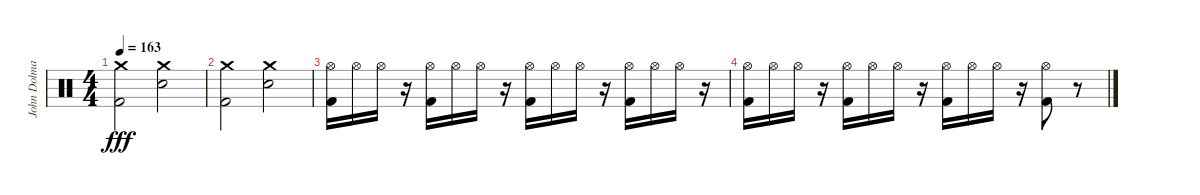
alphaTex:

\track ("John Dolmayan" "John Dolma") {instrument percussion}
\staff {score}
\articulation defaults
\ts (4 4)
\tempo 163
\clef neutral
\ks c
("Crash medium (hit)" "Kick (hit) 2").2{dy fff} ("Crash medium (hit)" "Electric Snare (hit)").2 |
("Crash medium (hit)" "Kick (hit) 2").2 ("Crash medium (hit)" "Electric Snare (hit)").2 |
("Hi-Hat (open)" "Kick (hit) 2").16 "Hi-Hat (open)".16 "Hi-Hat (open)".16 r.16 ("Hi-Hat (open)" "Kick (hit) 2").16 "Hi-Hat (open)".16 "Hi-Hat (open)".16 r.16 ("Hi-Hat (open)" "Kick (hit) 2").16 "Hi-Hat (open)".16 "Hi-Hat (open)".16 r.16 ("Hi-Hat (open)" "Kick (hit) 2").16 "Hi-Hat (open)".16 "Hi-Hat (open)".16 r.16 |
("Hi-Hat (open)" "Kick (hit) 2").16 "Hi-Hat (open)".16 "Hi-Hat (open)".16 r.16 ("Hi-Hat (open)" "Kick (hit) 2").16 "Hi-Hat (open)".16 "Hi-Hat (open)".16 r.16 ("Hi-Hat (open)" "Kick (hit) 2").16 "Hi-Hat (open)".16 "Hi-Hat (open)".16 r.16 ("Hi-Hat (open)" "Kick (hit) 2").8 r.8
